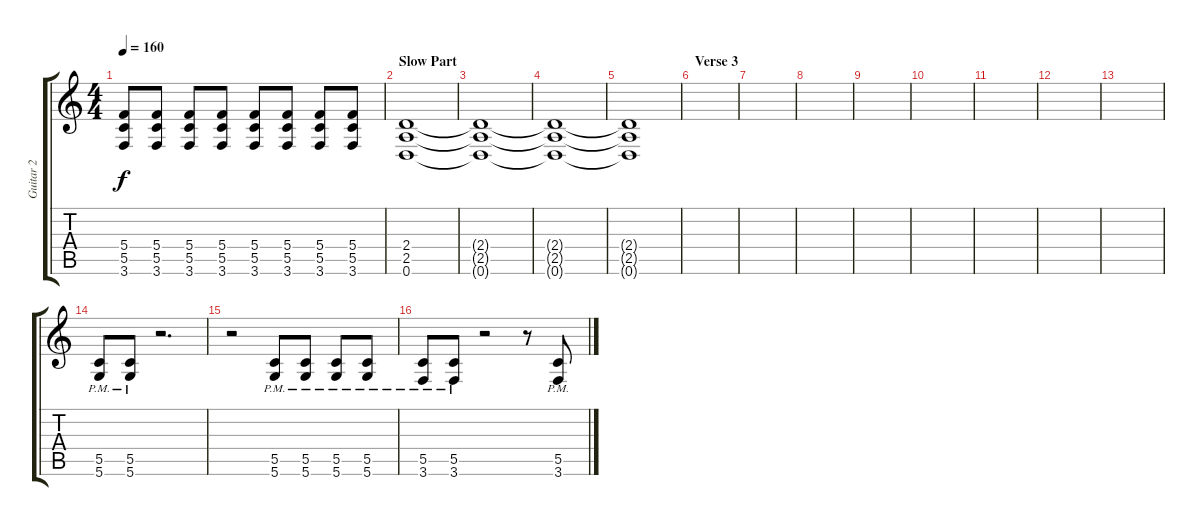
\track ("Guitar 2" "Guitar 2") {instrument distortionguitar}
\staff {score tabs}
\tuning (D4 A3 F3 C3 G2 D2) {hide}
\ts (4 4)
\tempo 160
\clef g2
\ks c
(5.4 5.5 3.6).8{dy f} (5.4 5.5 3.6).8 (5.4 5.5 3.6).8 (5.4 5.5 3.6).8 (5.4 5.5 3.6).8 (5.4 5.5 3.6).8 (5.4 5.5 3.6).8 (5.4 5.5 3.6).8 |
\section ("" "Slow Part")
(2.4 2.5 0.6).1 |
(2.4{t} 2.5{t} 0.6{t}).1 |
(2.4{t} 2.5{t} 0.6{t}).1 |
(2.4{t} 2.5{t} 0.6{t}).1 |
\section ("" "Verse 3")
|
|
|
|
|
|
|
|
(5.5{pm} 5.6{pm}).8 (5.5{pm} 5.6{pm}).8 r.2{d} |
r.2 (5.5{pm} 5.6{pm}).8 (5.5{pm} 5.6{pm}).8 (5.5{pm} 5.6{pm}).8 (5.5{pm} 5.6{pm}).8 |
(5.5{pm} 3.6{pm}).8 (5.5{pm} 3.6{pm}).8 r.2 r.8 (5.5{pm} 3.6{pm}).8
